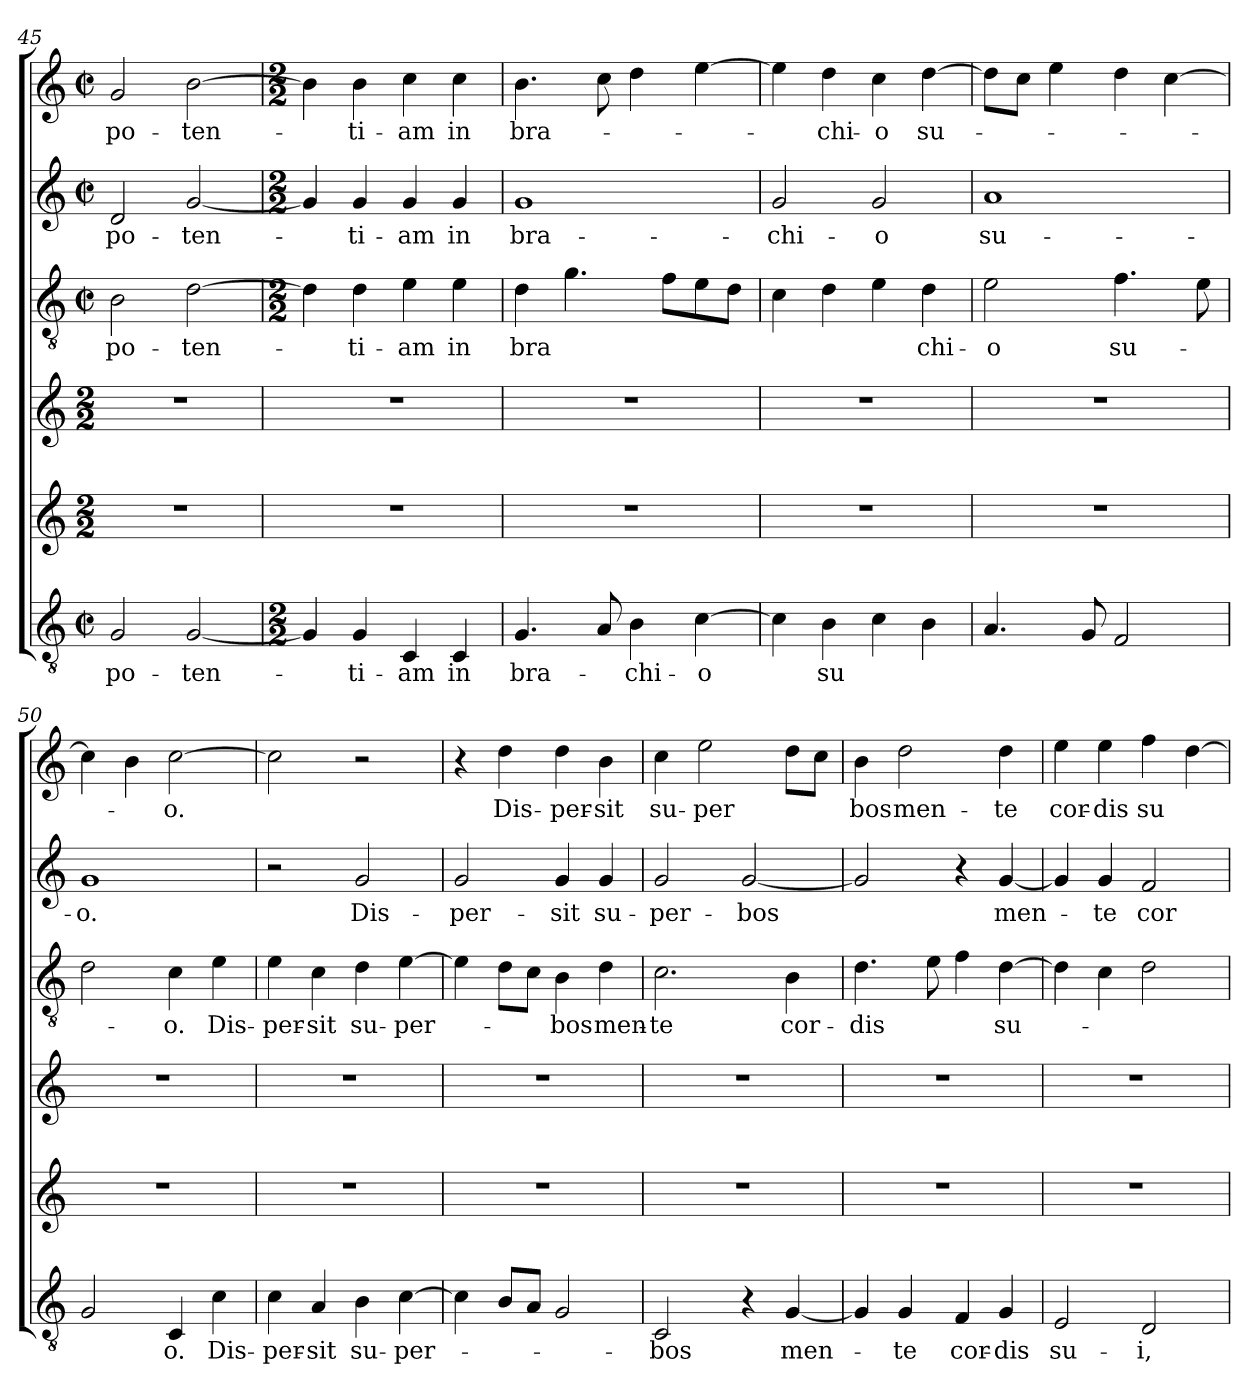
**kern	**text	**kern	**kern	**kern	**text	**kern	**text	**kern	**text
*part6	*part6	*part5	*part4	*part3	*part3	*part2	*part2	*part1	*part1
*staff6	*staff6	*staff5	*staff4	*staff3	*staff3	*staff2	*staff2	*staff1	*staff1
*clefGv2	*	*clefG2	*clefG2	*clefGv2	*	*clefG2	*	*clefG2	*
*k[]	*	*k[]	*k[]	*k[]	*	*k[]	*	*k[]	*
*C:	*	*C:	*C:	*C:	*	*C:	*	*C:	*
*M2/2	*	*M2/2	*M2/2	*M2/2	*	*M2/2	*	*M2/2	*
*met(c|)	*	*	*	*met(c|)	*	*met(c|)	*	*met(c|)	*
=45	=45	=45	=45	=45	=45	=45	=45	=45	=45
!	!LO:LY:b	!	!	!	!LO:LY:b	!	!LO:LY:b	!	!LO:LY:b
2G/	po-	1r	1r	2B\	po-	2d/	po-	2g/	po-
!	!LO:LY:b	!	!	!	!LO:LY:b	!	!LO:LY:b	!	!LO:LY:b
[2G/	-ten-	.	.	[2d\	-ten-	[2g/	-ten-	[2b\	-ten-
!!LO:LB:g=z
=46	=46	=46	=46	=46	=46	=46	=46	=46	=46
*M2/2	*	*	*	*M2/2	*	*M2/2	*	*M2/2	*
4G/]	.	1r	1r	4d\]	.	4g/]	.	4b\]	.
!	!LO:LY:b	!	!	!	!LO:LY:b	!	!LO:LY:b	!	!LO:LY:b
4G/	-ti-	.	.	4d\	-ti-	4g/	-ti-	4b\	-ti-
!	!LO:LY:b	!	!	!	!LO:LY:b	!	!LO:LY:b	!	!LO:LY:b
4C/	-am	.	.	4e\	-am	4g/	-am	4cc\	-am
!	!LO:LY:b	!	!	!	!LO:LY:b	!	!LO:LY:b	!	!LO:LY:b
4C/	in	.	.	4e\	in	4g/	in	4cc\	in
=47	=47	=47	=47	=47	=47	=47	=47	=47	=47
!	!LO:LY:b	!	!	!	!LO:LY:b	!	!LO:LY:b	!	!LO:LY:b
4.G/	bra-	1r	1r	4d\	bra	1g	bra-	4.b\	bra-
.	.	.	.	4.g\	.	.	.	.	.
8A/	.	.	.	.	.	.	.	8cc\	.
!	!LO:LY:b	!	!	!	!	!	!	!	!
4B\	-chi-	.	.	.	.	.	.	4dd\	.
.	.	.	.	8f\L	.	.	.	.	.
!	!LO:LY:b	!	!	!	!	!	!	!	!
[4c\	-o	.	.	8e\	.	.	.	[4ee\	.
.	.	.	.	8d\J	.	.	.	.	.
=48	=48	=48	=48	=48	=48	=48	=48	=48	=48
!	!	!	!	!	!	!	!LO:LY:b	!	!
4c\]	.	1r	1r	4c\	.	2g/	-chi-	4ee\]	.
!	!LO:LY:b	!	!	!	!	!	!	!	!LO:LY:b
4B\	su	.	.	4d\	.	.	.	4dd\	-chi-
!	!	!	!	!	!	!	!LO:LY:b	!	!LO:LY:b
4c\	.	.	.	4e\	.	2g/	-o	4cc\	-o
!	!	!	!	!	!LO:LY:b	!	!	!	!LO:LY:b
4B\	.	.	.	4d\	chi-	.	.	[4dd\	su-
=49	=49	=49	=49	=49	=49	=49	=49	=49	=49
!	!	!	!	!	!LO:LY:b	!	!LO:LY:b	!	!
4.A/	.	1r	1r	2e\	-o	1a	su-	8dd\L]	.
.	.	.	.	.	.	.	.	8cc\J	.
.	.	.	.	.	.	.	.	4ee\	.
8G/	.	.	.	.	.	.	.	.	.
!	!	!	!	!	!LO:LY:b	!	!	!	!
2F/	.	.	.	4.f\	su-	.	.	4dd\	.
.	.	.	.	.	.	.	.	[4cc\	.
.	.	.	.	8e\	.	.	.	.	.
=50	=50	=50	=50	=50	=50	=50	=50	=50	=50
!	!	!	!	!	!	!	!LO:LY:b	!	!
2G/	.	1r	1r	2d\	.	1g	-o.	4cc\]	.
.	.	.	.	.	.	.	.	4b\	.
!	!LO:LY:b	!	!	!	!LO:LY:b	!	!	!	!LO:LY:b
4C/	o.	.	.	4c\	-o.	.	.	[2cc\	-o.
!	!LO:LY:b	!	!	!	!LO:LY:b	!	!	!	!
4c\	Dis-	.	.	4e\	Dis-	.	.	.	.
=51	=51	=51	=51	=51	=51	=51	=51	=51	=51
!	!LO:LY:b	!	!	!	!LO:LY:b	!	!	!	!
4c\	-per-	1r	1r	4e\	-per-	2r	.	2cc\]	.
!	!LO:LY:b	!	!	!	!LO:LY:b	!	!	!	!
4A/	-sit	.	.	4c\	-sit	.	.	.	.
!	!LO:LY:b	!	!	!	!LO:LY:b	!	!LO:LY:b	!	!
4B\	su-	.	.	4d\	su-	2g/	Dis-	2r	.
!	!LO:LY:b	!	!	!	!LO:LY:b	!	!	!	!
[4c\	-per-	.	.	[4e\	-per-	.	.	.	.
!!LO:LB:g=z
=52	=52	=52	=52	=52	=52	=52	=52	=52	=52
!	!	!	!	!	!	!	!LO:LY:b	!	!
4c\]	.	1r	1r	4e\]	.	2g/	-­per-	4r	.
!	!	!	!	!	!	!	!	!	!LO:LY:b
8B/L	.	.	.	8d\L	.	.	.	4dd\	Dis-
8A/J	.	.	.	8c\J	.	.	.	.	.
!	!	!	!	!	!LO:LY:b	!	!LO:LY:b	!	!LO:LY:b
2G/	.	.	.	4B\	-bos	4g/	-sit	4dd\	-per-
!	!	!	!	!	!LO:LY:b	!	!LO:LY:b	!	!LO:LY:b
.	.	.	.	4d\	men-	4g/	su-	4b\	-sit
=53	=53	=53	=53	=53	=53	=53	=53	=53	=53
!	!LO:LY:b	!	!	!	!LO:LY:b	!	!LO:LY:b	!	!LO:LY:b
2C/	-bos	1r	1r	2.c\	-te	2g/	-per-	4cc\	su-
!	!	!	!	!	!	!	!	!	!LO:LY:b
.	.	.	.	.	.	.	.	2ee\	-per
!	!	!	!	!	!	!	!LO:LY:b	!	!
4r	.	.	.	.	.	[2g/	-bos	.	.
!	!LO:LY:b	!	!	!	!LO:LY:b	!	!	!	!
[4G/	men-	.	.	4B\	cor-	.	.	8dd\L	.
.	.	.	.	.	.	.	.	8cc\J	.
=54	=54	=54	=54	=54	=54	=54	=54	=54	=54
!	!	!	!	!	!LO:LY:b	!	!	!	!LO:LY:b
4G/]	.	1r	1r	4.d\	-dis	2g/]	.	4b\	bos
!	!LO:LY:b	!	!	!	!	!	!	!	!LO:LY:b
4G/	-te	.	.	.	.	.	.	2dd\	men-
.	.	.	.	8e\	.	.	.	.	.
!	!LO:LY:b	!	!	!	!	!	!	!	!
4F/	cor-	.	.	4f\	.	4r	.	.	.
!	!LO:LY:b	!	!	!	!LO:LY:b	!	!LO:LY:b	!	!LO:LY:b
4G/	-dis	.	.	[4d\	su-	[4g/	men-	4dd\	-te
=55	=55	=55	=55	=55	=55	=55	=55	=55	=55
!	!LO:LY:b	!	!	!	!	!	!	!	!LO:LY:b
2E/	su-	1r	1r	4d\]	.	4g/]	.	4ee\	cor-
!	!	!	!	!	!	!	!LO:LY:b	!	!LO:LY:b
.	.	.	.	4c\	.	4g/	-te	4ee\	-dis
!	!LO:LY:b	!	!	!	!	!	!LO:LY:b	!	!LO:LY:b
2D/	-i,	.	.	2d\	.	2f/	cor-	4ff\	su
.	.	.	.	.	.	.	.	[4dd\	.
=	=	=	=	=	=	=	=	=	=
*-	*-	*-	*-	*-	*-	*-	*-	*-	*-
